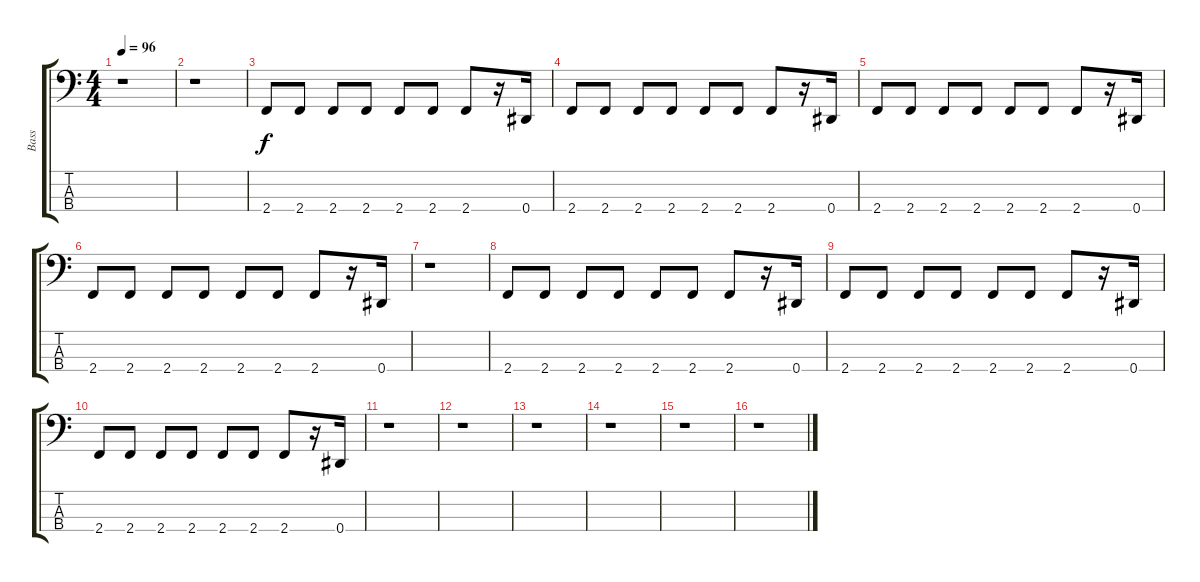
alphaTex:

\track ("Bass" "Bass") {instrument electricbasspick}
\staff {score tabs}
\tuning (Gb2 Db2 Ab1 Eb1) {hide}
\ts (4 4)
\tempo 96
\clef f4
\ks c
r.1{dy f} |
r.1 |
2.4.8 2.4.8 2.4.8 2.4.8 2.4.8 2.4.8 2.4.8 r.16 0.4.16 |
2.4.8 2.4.8 2.4.8 2.4.8 2.4.8 2.4.8 2.4.8 r.16 0.4.16 |
2.4.8 2.4.8 2.4.8 2.4.8 2.4.8 2.4.8 2.4.8 r.16 0.4.16 |
2.4.8 2.4.8 2.4.8 2.4.8 2.4.8 2.4.8 2.4.8 r.16 0.4.16 |
r.1 |
2.4.8 2.4.8 2.4.8 2.4.8 2.4.8 2.4.8 2.4.8 r.16 0.4.16 |
2.4.8 2.4.8 2.4.8 2.4.8 2.4.8 2.4.8 2.4.8 r.16 0.4.16 |
2.4.8 2.4.8 2.4.8 2.4.8 2.4.8 2.4.8 2.4.8 r.16 0.4.16 |
r.1 |
r.1 |
r.1 |
r.1 |
r.1 |
r.1
